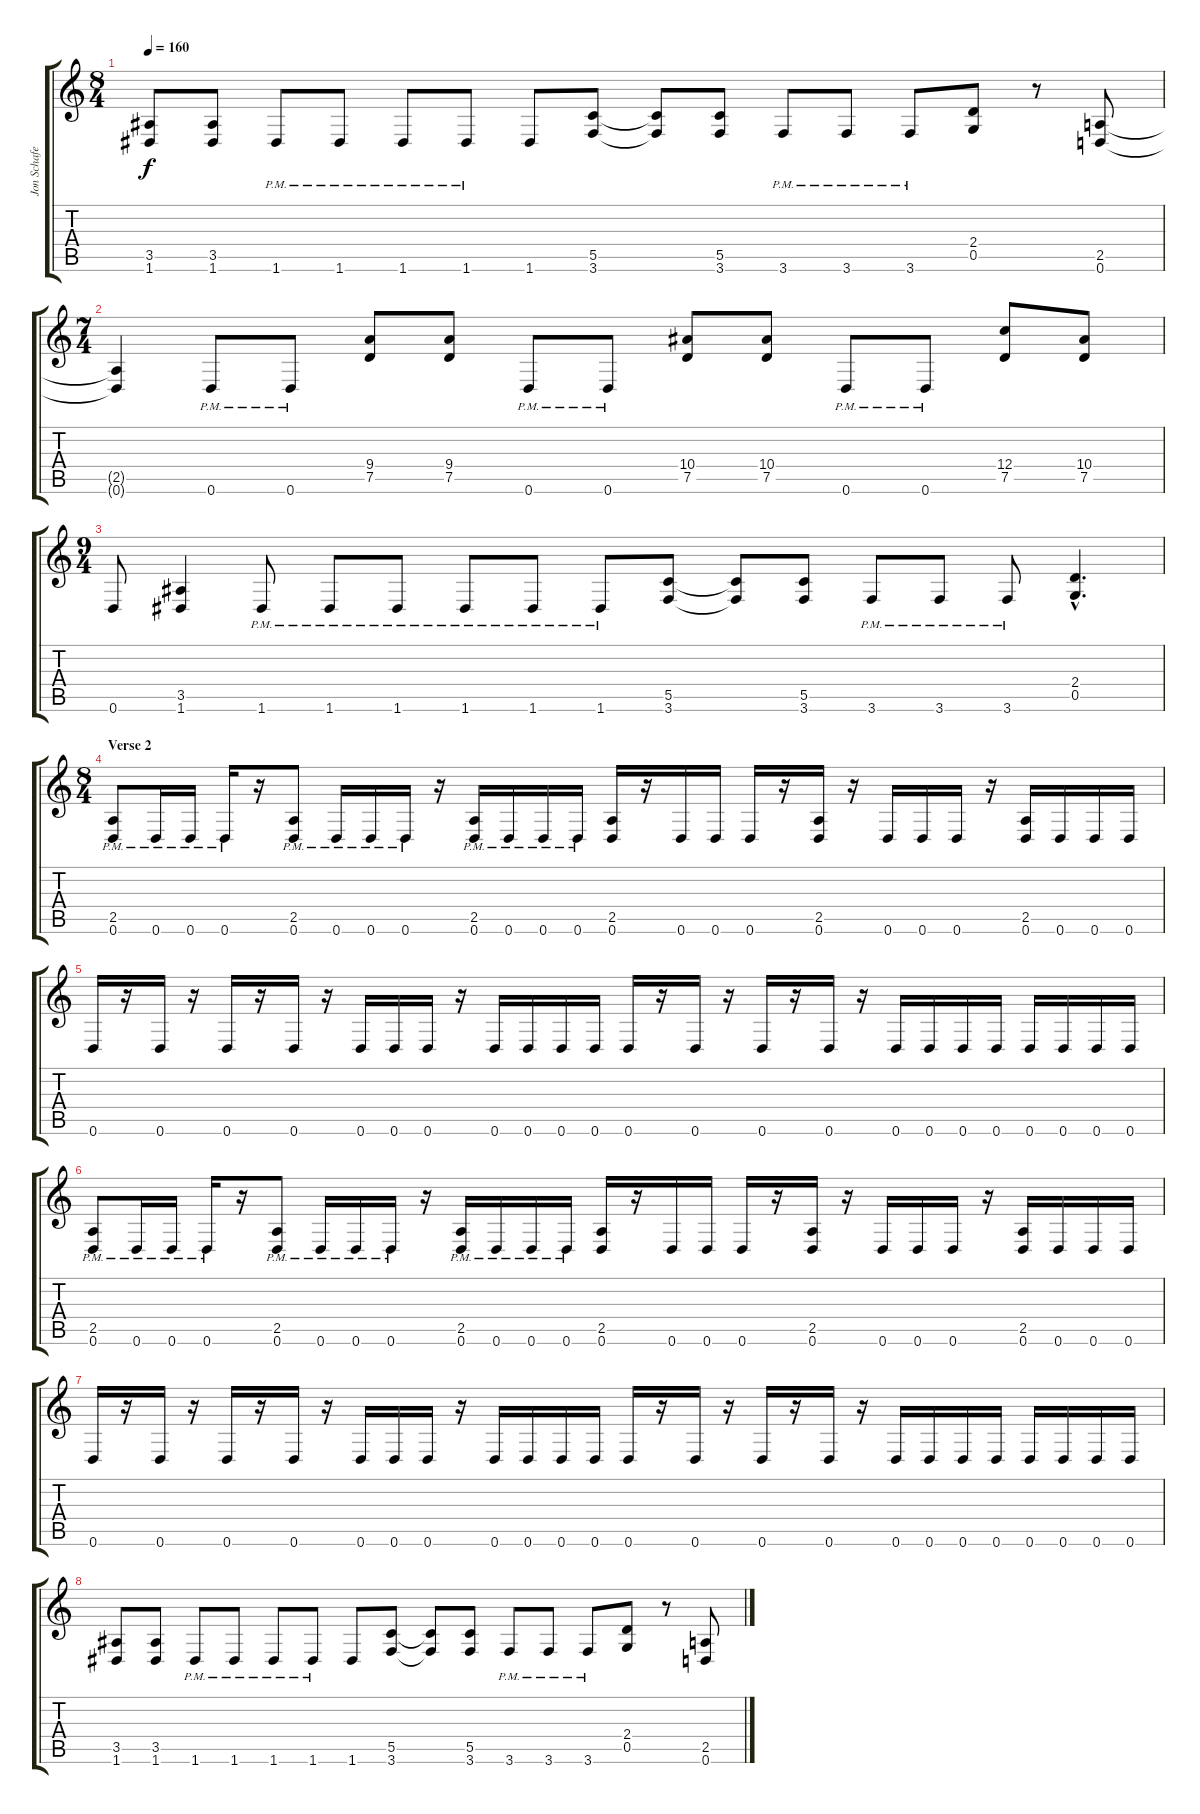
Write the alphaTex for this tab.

\track ("Jon Schafer" "Jon Schafe") {instrument distortionguitar}
\staff {score tabs}
\tuning (D4 A3 F3 C3 G2 D2) {hide}
\ts (8 4)
\tempo 160
\clef g2
\ks c
(3.5 1.6).8{dy f} (3.5 1.6).8 1.6{pm}.8 1.6{pm}.8 1.6{pm}.8 1.6{pm}.8 1.6.8 (5.5 3.6).8 (5.5{t} 3.6{t}).8 (5.5 3.6).8 3.6{pm}.8 3.6{pm}.8 3.6{pm}.8 (2.4 0.5).8 r.8 (2.5 0.6).8 |
\ts (7 4)
(2.5{t} 0.6{t}).4 0.6{pm}.8 0.6{pm}.8 (9.4 7.5).8 (9.4 7.5).8 0.6{pm}.8 0.6{pm}.8 (10.4 7.5).8 (10.4 7.5).8 0.6{pm}.8 0.6{pm}.8 (12.4 7.5).8 (10.4 7.5).8 |
\ts (9 4)
0.6.8 (3.5 1.6).4 1.6{pm}.8 1.6{pm}.8 1.6{pm}.8 1.6{pm}.8 1.6{pm}.8 1.6{pm}.8 (5.5 3.6).8 (5.5{t} 3.6{t}).8 (5.5 3.6).8 3.6{pm}.8 3.6{pm}.8 3.6{pm}.8 (2.4{hac} 0.5{hac}).4{d} |
\ts (8 4)
\section ("" "Verse 2")
(2.5{pm} 0.6{pm}).8 0.6{pm}.16 0.6{pm}.16 0.6{pm}.16 r.16 (2.5{pm} 0.6{pm}).8 0.6{pm}.16 0.6{pm}.16 0.6{pm}.16 r.16 (2.5{pm} 0.6{pm}).16 0.6{pm}.16 0.6{pm}.16 0.6{pm}.16 (2.5 0.6).16 r.16 0.6.16 0.6.16 0.6.16 r.16 (2.5 0.6).16 r.16 0.6.16 0.6.16 0.6.16 r.16 (2.5 0.6).16 0.6.16 0.6.16 0.6.16 |
0.6.16 r.16 0.6.16 r.16 0.6.16 r.16 0.6.16 r.16 0.6.16 0.6.16 0.6.16 r.16 0.6.16 0.6.16 0.6.16 0.6.16 0.6.16 r.16 0.6.16 r.16 0.6.16 r.16 0.6.16 r.16 0.6.16 0.6.16 0.6.16 0.6.16 0.6.16 0.6.16 0.6.16 0.6.16 |
(2.5{pm} 0.6{pm}).8 0.6{pm}.16 0.6{pm}.16 0.6{pm}.16 r.16 (2.5{pm} 0.6{pm}).8 0.6{pm}.16 0.6{pm}.16 0.6{pm}.16 r.16 (2.5{pm} 0.6{pm}).16 0.6{pm}.16 0.6{pm}.16 0.6{pm}.16 (2.5 0.6).16 r.16 0.6.16 0.6.16 0.6.16 r.16 (2.5 0.6).16 r.16 0.6.16 0.6.16 0.6.16 r.16 (2.5 0.6).16 0.6.16 0.6.16 0.6.16 |
0.6.16 r.16 0.6.16 r.16 0.6.16 r.16 0.6.16 r.16 0.6.16 0.6.16 0.6.16 r.16 0.6.16 0.6.16 0.6.16 0.6.16 0.6.16 r.16 0.6.16 r.16 0.6.16 r.16 0.6.16 r.16 0.6.16 0.6.16 0.6.16 0.6.16 0.6.16 0.6.16 0.6.16 0.6.16 |
(3.5 1.6).8 (3.5 1.6).8 1.6{pm}.8 1.6{pm}.8 1.6{pm}.8 1.6{pm}.8 1.6.8 (5.5 3.6).8 (5.5{t} 3.6{t}).8 (5.5 3.6).8 3.6{pm}.8 3.6{pm}.8 3.6{pm}.8 (2.4 0.5).8 r.8 (2.5 0.6).8
